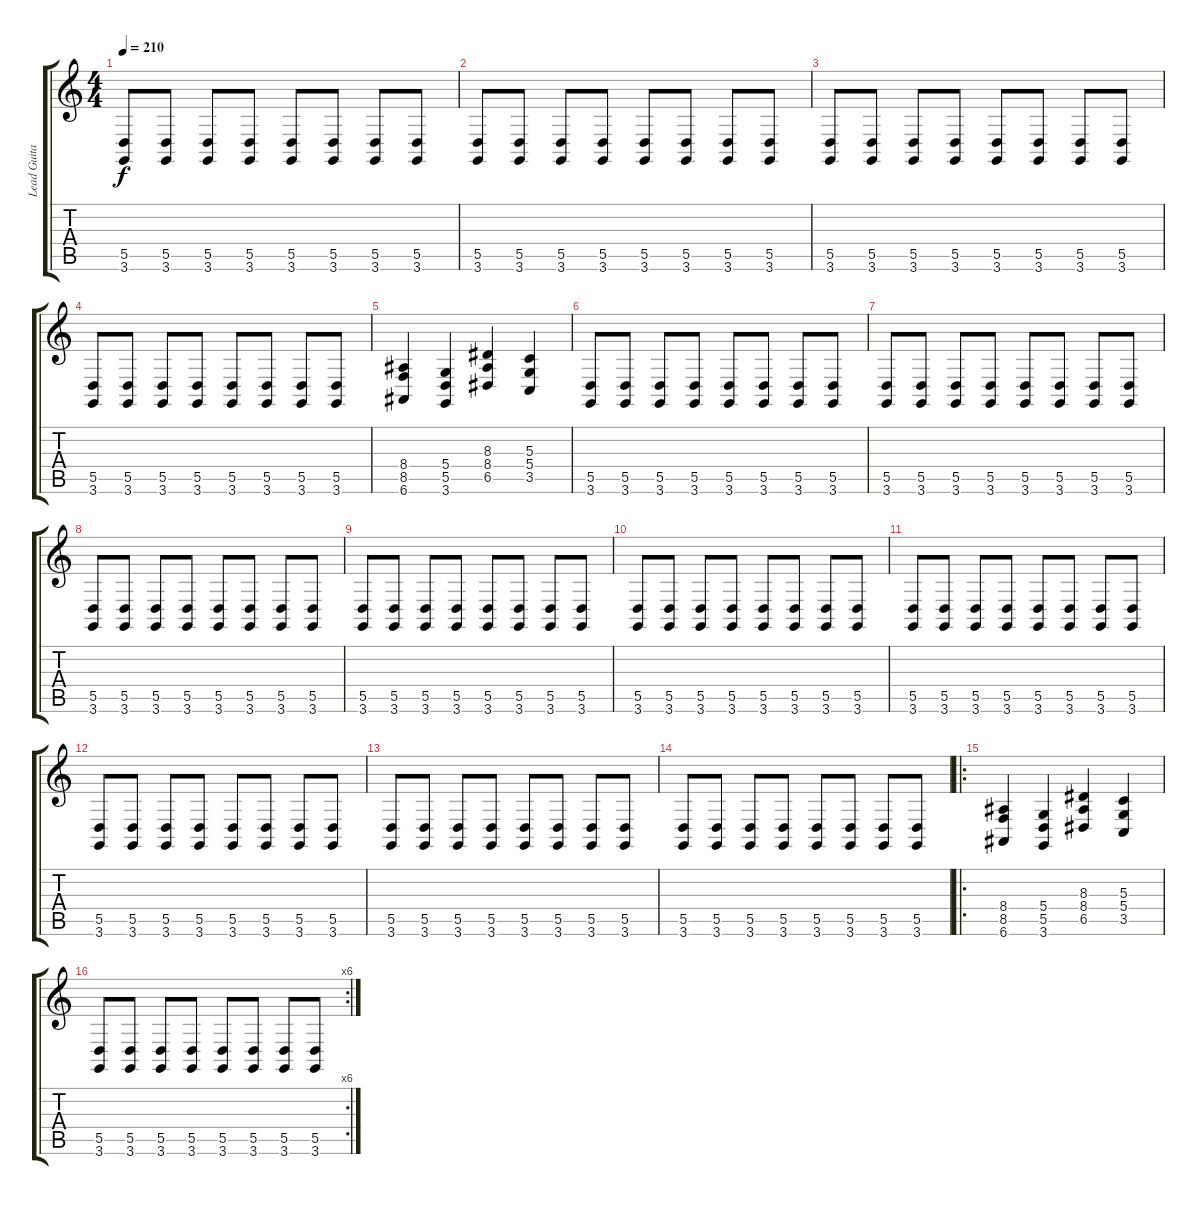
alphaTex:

\track ("Lead Guitar" "Lead Guita") {instrument lead1square}
\staff {score tabs}
\tuning (E4 B3 G3 D3 A2 E2) {hide}
\ts (4 4)
\tempo 210
\clef g2
\ks c
(5.5 3.6).8{dy f} (5.5 3.6).8 (5.5 3.6).8 (5.5 3.6).8 (5.5 3.6).8 (5.5 3.6).8 (5.5 3.6).8 (5.5 3.6).8 |
(5.5 3.6).8 (5.5 3.6).8 (5.5 3.6).8 (5.5 3.6).8 (5.5 3.6).8 (5.5 3.6).8 (5.5 3.6).8 (5.5 3.6).8 |
(5.5 3.6).8 (5.5 3.6).8 (5.5 3.6).8 (5.5 3.6).8 (5.5 3.6).8 (5.5 3.6).8 (5.5 3.6).8 (5.5 3.6).8 |
(5.5 3.6).8 (5.5 3.6).8 (5.5 3.6).8 (5.5 3.6).8 (5.5 3.6).8 (5.5 3.6).8 (5.5 3.6).8 (5.5 3.6).8 |
(8.4 8.5 6.6).4 (5.4 5.5 3.6).4 (8.3 8.4 6.5).4 (5.3 5.4 3.5).4 |
(5.5 3.6).8 (5.5 3.6).8 (5.5 3.6).8 (5.5 3.6).8 (5.5 3.6).8 (5.5 3.6).8 (5.5 3.6).8 (5.5 3.6).8 |
(5.5 3.6).8 (5.5 3.6).8 (5.5 3.6).8 (5.5 3.6).8 (5.5 3.6).8 (5.5 3.6).8 (5.5 3.6).8 (5.5 3.6).8 |
(5.5 3.6).8 (5.5 3.6).8 (5.5 3.6).8 (5.5 3.6).8 (5.5 3.6).8 (5.5 3.6).8 (5.5 3.6).8 (5.5 3.6).8 |
(5.5 3.6).8 (5.5 3.6).8 (5.5 3.6).8 (5.5 3.6).8 (5.5 3.6).8 (5.5 3.6).8 (5.5 3.6).8 (5.5 3.6).8 |
(5.5 3.6).8 (5.5 3.6).8 (5.5 3.6).8 (5.5 3.6).8 (5.5 3.6).8 (5.5 3.6).8 (5.5 3.6).8 (5.5 3.6).8 |
(5.5 3.6).8 (5.5 3.6).8 (5.5 3.6).8 (5.5 3.6).8 (5.5 3.6).8 (5.5 3.6).8 (5.5 3.6).8 (5.5 3.6).8 |
(5.5 3.6).8 (5.5 3.6).8 (5.5 3.6).8 (5.5 3.6).8 (5.5 3.6).8 (5.5 3.6).8 (5.5 3.6).8 (5.5 3.6).8 |
(5.5 3.6).8 (5.5 3.6).8 (5.5 3.6).8 (5.5 3.6).8 (5.5 3.6).8 (5.5 3.6).8 (5.5 3.6).8 (5.5 3.6).8 |
(5.5 3.6).8 (5.5 3.6).8 (5.5 3.6).8 (5.5 3.6).8 (5.5 3.6).8 (5.5 3.6).8 (5.5 3.6).8 (5.5 3.6).8 |
\ro
(8.4 8.5 6.6).4 (5.4 5.5 3.6).4 (8.3 8.4 6.5).4 (5.3 5.4 3.5).4 |
\rc 6
(5.5 3.6).8 (5.5 3.6).8 (5.5 3.6).8 (5.5 3.6).8 (5.5 3.6).8 (5.5 3.6).8 (5.5 3.6).8 (5.5 3.6).8
